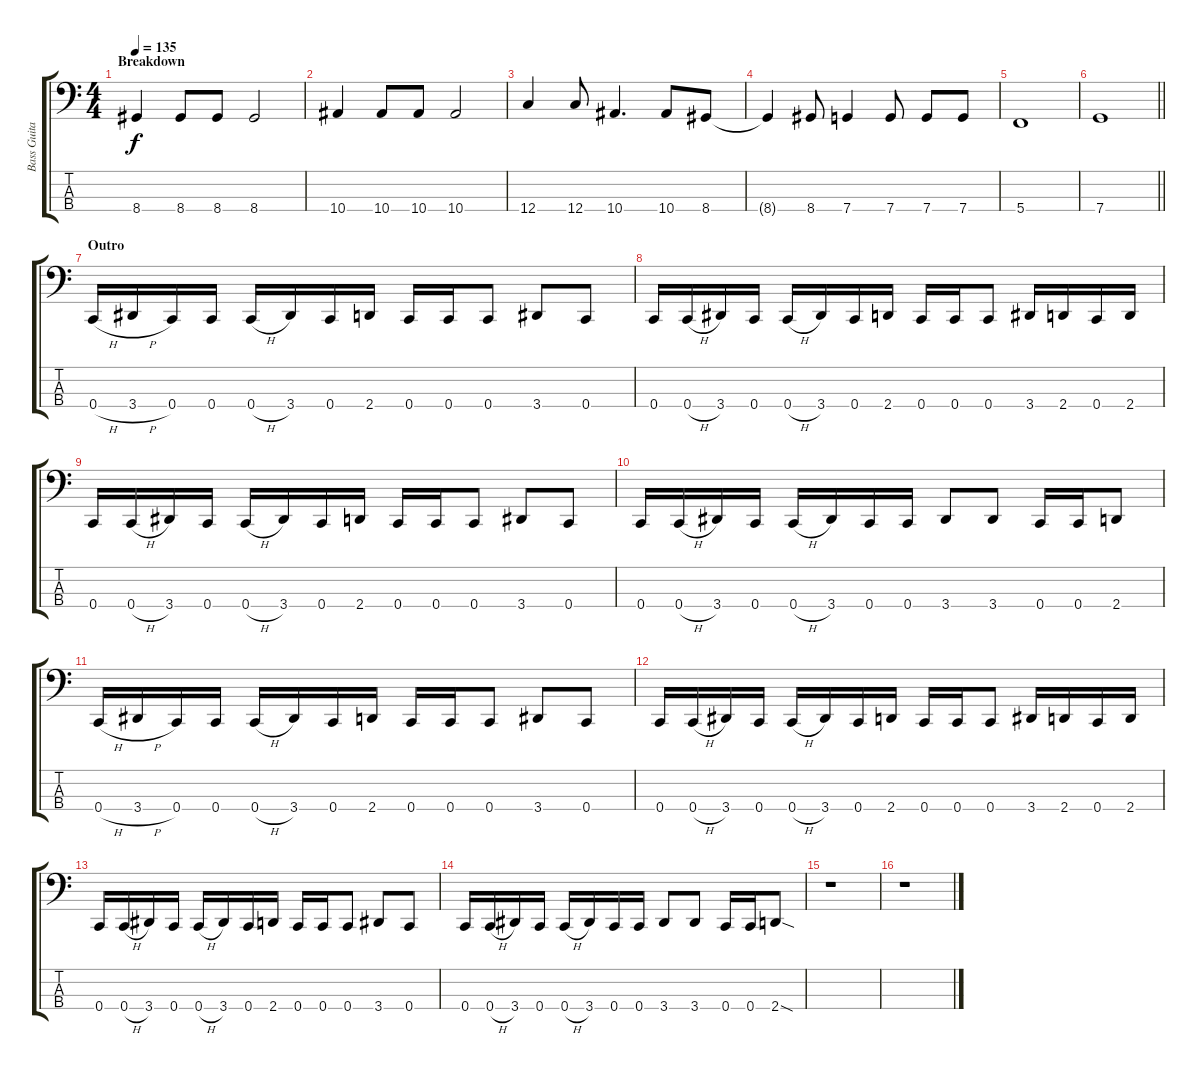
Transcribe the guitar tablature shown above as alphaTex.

\track ("Bass Guitar" "Bass Guita") {instrument electricbassfinger}
\staff {score tabs}
\tuning (F2 C2 G1 C1) {hide}
\ts (4 4)
\section ("" "Breakdown")
\tempo 135
\clef f4
\ks c
8.4.4{dy f} 8.4.8 8.4.8 8.4.2 |
10.4.4 10.4.8 10.4.8 10.4.2 |
12.4.4 12.4.8 10.4.4{d} 10.4.8 8.4.8 |
8.4{t}.4 8.4.8 7.4.4 7.4.8 7.4.8 7.4.8 |
5.4.1 |
\barLineRight lightlight
7.4.1 |
\section ("" "Outro")
0.4{h}.16 3.4{h}.16 0.4.16 0.4.16 0.4{h}.16 3.4.16 0.4.16 2.4.16 0.4.16 0.4.16 0.4.8 3.4.8 0.4.8 |
0.4.16 0.4{h}.16 3.4.16 0.4.16 0.4{h}.16 3.4.16 0.4.16 2.4.16 0.4.16 0.4.16 0.4.8 3.4.16 2.4.16 0.4.16 2.4.16 |
0.4.16 0.4{h}.16 3.4.16 0.4.16 0.4{h}.16 3.4.16 0.4.16 2.4.16 0.4.16 0.4.16 0.4.8 3.4.8 0.4.8 |
0.4.16 0.4{h}.16 3.4.16 0.4.16 0.4{h}.16 3.4.16 0.4.16 0.4.16 3.4.8 3.4.8 0.4.16 0.4.16 2.4.8 |
0.4{h}.16 3.4{h}.16 0.4.16 0.4.16 0.4{h}.16 3.4.16 0.4.16 2.4.16 0.4.16 0.4.16 0.4.8 3.4.8 0.4.8 |
0.4.16 0.4{h}.16 3.4.16 0.4.16 0.4{h}.16 3.4.16 0.4.16 2.4.16 0.4.16 0.4.16 0.4.8 3.4.16 2.4.16 0.4.16 2.4.16 |
0.4.16 0.4{h}.16 3.4.16 0.4.16 0.4{h}.16 3.4.16 0.4.16 2.4.16 0.4.16 0.4.16 0.4.8 3.4.8 0.4.8 |
0.4.16 0.4{h}.16 3.4.16 0.4.16 0.4{h}.16 3.4.16 0.4.16 0.4.16 3.4.8 3.4.8 0.4.16 0.4.16 2.4{sod}.8 |
r.1 |
r.1
